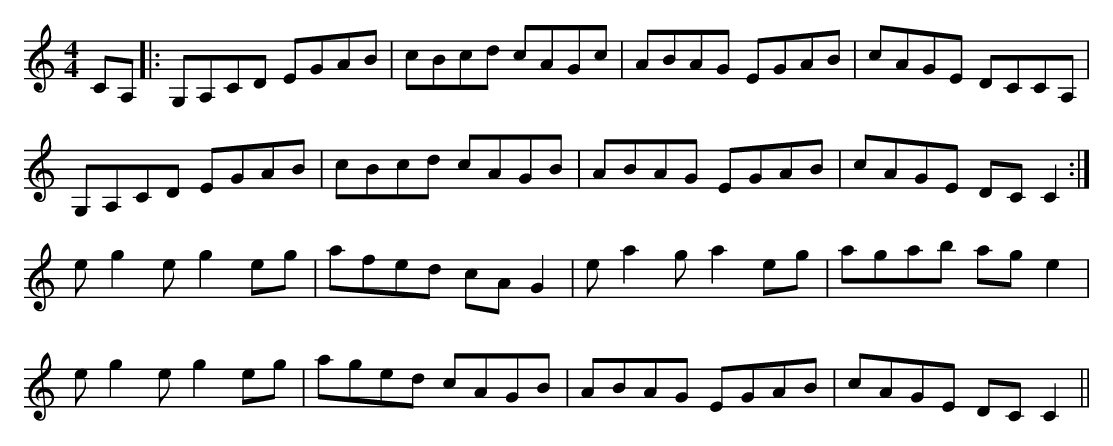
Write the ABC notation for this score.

X:1
M:4/4
K:C
CA,|:G,A,CD EGAB|cBcd cAGc|ABAG EGAB|cAGE DCCA,|
G,A,CD EGAB|cBcd cAGB|ABAG EGAB|cAGE DC C2:|
eg2eg2 eg|afed cAG2|ea2ga2 eg|agab ag e2|
eg2eg2 eg|aged cAGB|ABAG EGAB|cAGE DC C2||
